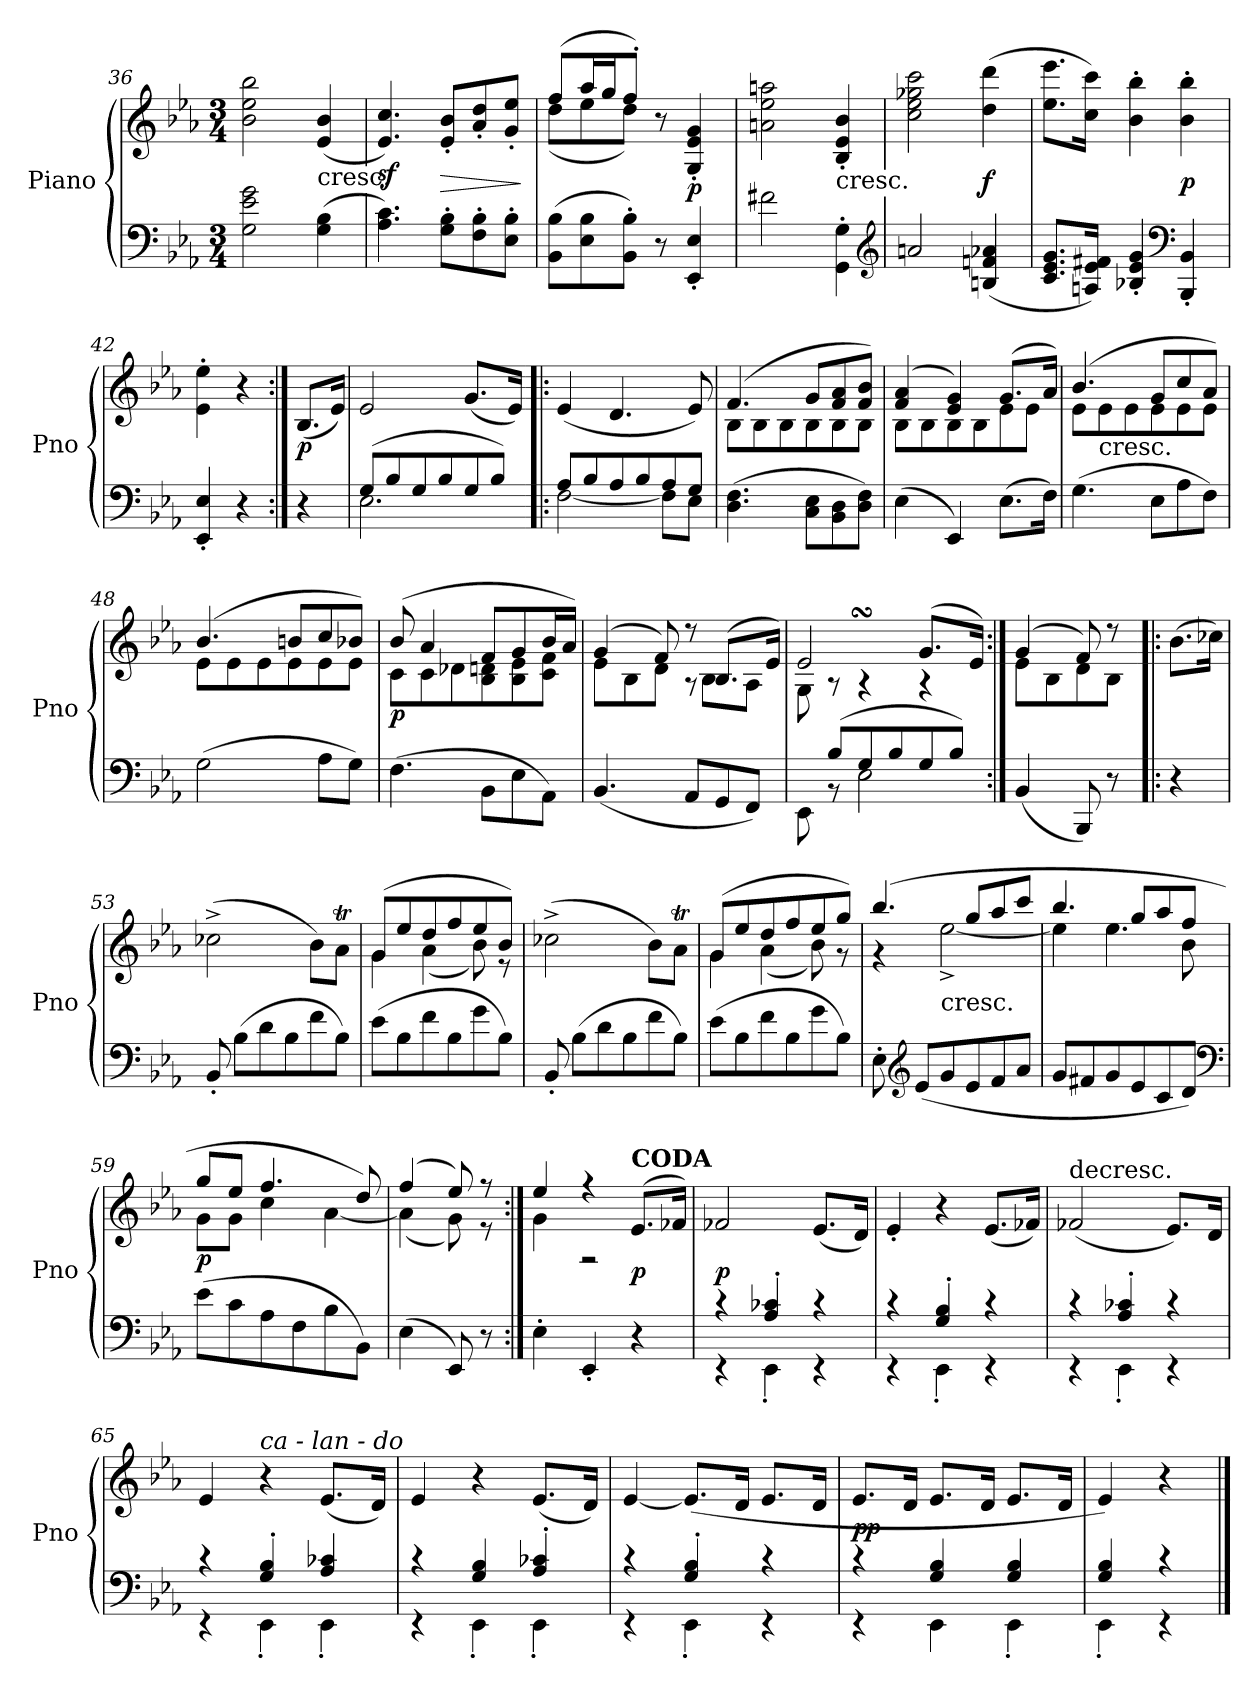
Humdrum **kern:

**kern	**kern	**dynam
*part1	*part1	*part1
*staff2	*staff1	*staff1/2
*I"Piano	*	*
*I'Pno	*	*
*clefF4	*clefG2	*
*k[b-e-a-]	*k[b-e-a-]	*
*E-:	*E-:	*
*M3/4	*M3/4	*
=36	=36	=36
2G 2e- 2g	2b- 2ee- 2bb-	.
!	!LO:TX:c:t=cresc.	!
(4G 4B-	(>4e- 4b-	.
=37	=37	=37
4.A- 4.c)	4.e- 4.cc)	sf
8G' 8B-'L	8e-' 8b-'L	>
8F' 8B-'	8a-' 8dd'	.
8E-' 8B-'J	8g' 8ee-'J	.
.	.	]
=38	=38	=38
*	*^	*
(8BB- 8B-L	(8ffL	(8ddL	.
8E- 8B-	16aa-L	8ee-	.
.	16ggJ	.	.
8BB-' 8B-'J)	8ff'J)	8ddJ)	.
8r	8r	4.ryy	.
4EE-' 4E-'	4G' 4e-' 4g'	.	p
*	*v	*v	*
=39	=39	=39
2f#X	2an 2ee- 2aan	.
!	!LO:TX:c:t=cresc.	!
4GG'\ 4G'\	4B-' 4e-' 4b-'	.
*clefG2	*	*
=40	=40	=40
2an	2cc 2ee- 2gg-X 2ccc	.
(>4Bn 4fn 4a-X	(4dd 4ddd	f
=41	=41	=41
8.c 8.e- 8.gL	8.ee- 8.eee-L	.
16An 16e- 16f#XJk)	16cc 16cccJk)	.
4B-X' 4e-' 4g'	4b-' 4bb-'	.
*clefF4	*	*
4BBB-' 4BB-'	4b-' 4bb-'	p
=42	=42	=42
4EE-' 4E-'	4e-'\ 4ee-'\	.
4r	4r	.
=:|!	=:|!	=:|!
4r	(8.B-L	p
.	16e-Jk)	.
=43	=43	=43
*^	*	*
(8GL	2.E-	2e-	.
8B-	.	.	.
8G	.	.	.
8B-	.	.	.
8G	.	(8.gL	.
8B-J)	.	.	.
.	.	16e-Jk)	.
=44!|:	=44!|:	=44!|:	=44!|:
8A-L	[2F	(4e-	.
8B-	.	.	.
8A-	.	4.d	.
8B-	.	.	.
8A-	8FL]	.	.
8GJ	8E-J	8e-)	.
*v	*v	*	*
=45	=45	=45
*	*^	*
(4.D 4.F	(4.f	8B-L	.
.	.	8B-	.
.	.	8B-	.
8C 8E-L	8gL	8B-	.
8BB- 8D	8f 8a-	8B-	.
8D 8FJ)	8f 8b-J)	8B-J	.
=46	=46	=46	=46
(>4E-	(4f 4a-	8B-L	.
.	.	8B-	.
4EE-)	4e- 4g)	8B-	.
.	.	8B-	.
(8.E-L	(8.gL	8e-	.
.	.	8e-J	.
16FJk)	16a-Jk)	.	.
=47	=47	=47	=47
(4.G	(4.b-	8e-L	.
!	!	!LO:TX:c:t=cresc.	!
.	.	8e-	.
.	.	8e-	.
8E-L	8gL	8e-	.
8A-	8cc	8e-	.
8FJ)	8a-J)	8e-J	.
=48	=48	=48	=48
(2G	(4.b-	8e-L	.
.	.	8e-	.
.	.	8e-	.
.	8bnL	8e-	.
8A-L	8cc	8e-	.
8GJ)	8b-XJ)	8e-J	.
=49	=49	=49	=49
(4.F	(8b-	8cL	p
.	4a-	8c	.
.	.	8d-X	.
8BB-\L	8fL	8B- 8dn	.
8E-\	8g	8B- 8e-	.
8AA-\J)	16b-L	8c 8fJ	.
.	16a-JJ)	.	.
=50	=50	=50	=50
(4.BB-	(4g	8e-L	.
.	.	8B-	.
.	8f)	8dJ	.
8AA-L	8r	8r	.
8GG	(8.B-L	8B-L	.
8FFJ)	.	8A-J	.
.	16e-Jk)	.	.
=51	=51	=51	=51
*^	*	*	*
8ryy	8EE-\	2e-SSs	8G	.
(8B-L	8rBB	.	8rA	.
8G	2E-	.	4rA	.
8B-	.	.	.	.
8G	.	(8.gL	4rA	.
8B-J)	.	.	.	.
.	.	16e-Jk)	.	.
*v	*v	*	*	*
=52:|!	=52:|!	=52:|!	=52:|!
(4BB-	(4g	8e-L	.
.	.	8B-	.
8BBB-)	8f)	8d	.
8r	8r	8B-J	.
*	*v	*v	*
=!|:	=!|:	=!|:
4r	(8.b-L	.
.	16cc-XJk)	.
=53	=53	=53
8BB-'	(2cc-X^	.
(8B-L	.	.
8d	.	.
8B-	.	.
8f	8b-\L)	.
8B-J)	8a-T\J	.
=54	=54	=54
*	*^	*
(8e-L	(8gL	4g	.
8B-	8ee-	.	.
8f	8dd	(4a-	.
8B-	8ff	.	.
8g	8ee-	8b-)	.
8B-J)	8b-J)	8r	.
*	*v	*v	*
=55	=55	=55
8BB-'	(2cc-X^	.
(8B-L	.	.
8d	.	.
8B-	.	.
8f	8b-\L)	.
8B-J)	8a-T\J	.
=56	=56	=56
*	*^	*
(8e-L	(8gL	4g	.
8B-	8ee-	.	.
8f	8dd	(4a-	.
8B-	8ff	.	.
8g	8ee-	8b-)	.
8B-J)	8ggJ)	8r	.
=57	=57	=57	=57
8E-'	(4.bb-	4r	.
*clefG2	*	*	*
(8e-L	.	.	.
!	!	!LO:TX:c:t=cresc.	!
8g	.	[2ee-^	.
8e-	8ggL	.	.
8f	8aa-	.	.
8a-J	8cccJ	.	.
=58	=58	=58	=58
8gL	4.bb-	4ee-]	.
8f#X	.	.	.
8g	.	4.ee-	.
8e-	8ggL	.	.
8c	8aa-	.	.
8dJ)	8ffJ	8b-	.
*clefF4	*	*	*
=59	=59	=59	=59
(8e-L	8ggL	8gL	p
8c	8ee-J	8gJ	.
8A-	4.ff	4cc	.
8F	.	.	.
8B-	.	[4a-	.
8BB-J)	8dd)	.	.
=60	=60	=60	=60
(4E-	(4ff	(4a-]	.
8EE-)	8ee-)	8g)	.
8r	8r	8r	.
=61:|!	=61:|!	=61:|!	=61:|!
4E-'	4ee-	4g	.
4EE-'	4r	2r	.
!	!LO:TX:a:B:t=CODA	!	!
4r	(8.e-L	.	p
.	16f-XJk)	.	.
*	*v	*v	*
=62	=62	=62
*^	*	*
4rc	4rEE	2f-X	p
4A-' 4c-X'	4EE-'	.	.
4rc	4rEE	(8.e-L	.
.	.	16dJk)	.
=63	=63	=63	=63
4rc	4rEE	4e-'	.
4G' 4B-'	4EE-'	4r	.
4rc	4rEE	(8.e-L	.
.	.	16f-XJk)	.
=64	=64	=64	=64
!	!	!LO:TX:a:t=decresc.	!
4rc	4rEE	(2f-X	.
4A-' 4c-X'	4EE-'	.	.
4rc	4rEE	8.e-L)	.
.	.	16dJk	.
=65	=65	=65	=65
4rc	4rEE	4e-	.
!	!	!LO:TX:a:i:t=ca  -  lan  -  do	!
4G' 4B-'	4EE-'	4r	.
4A- 4c-X	4EE-'	(8.e-L	.
.	.	16dJk)	.
=66	=66	=66	=66
4rc	4rEE	4e-	.
4G 4B-	4EE-'	4r	.
4A-' 4c-X'	4EE-'	(8.e-L	.
.	.	16dJk)	.
=67	=67	=67	=67
4rc	4rEE	[4e-	.
4G' 4B-'	4EE-'	(8.e-L]	.
.	.	16dJk	.
4rc	4rEE	8.e-L	.
.	.	16dJk	.
=68	=68	=68	=68
4rc	4rEE	8.e-L	pp
.	.	16dJk	.
4G 4B-	4EE-	8.e-L	.
.	.	16dJk	.
4G 4B-	4EE-'	8.e-L	.
.	.	16dJk	.
=69	=69	=69	=69
4G 4B-	4EE-'	4e-)	.
4rc	4rEE	4r	.
*v	*v	*	*
==	==	==
*-	*-	*-
